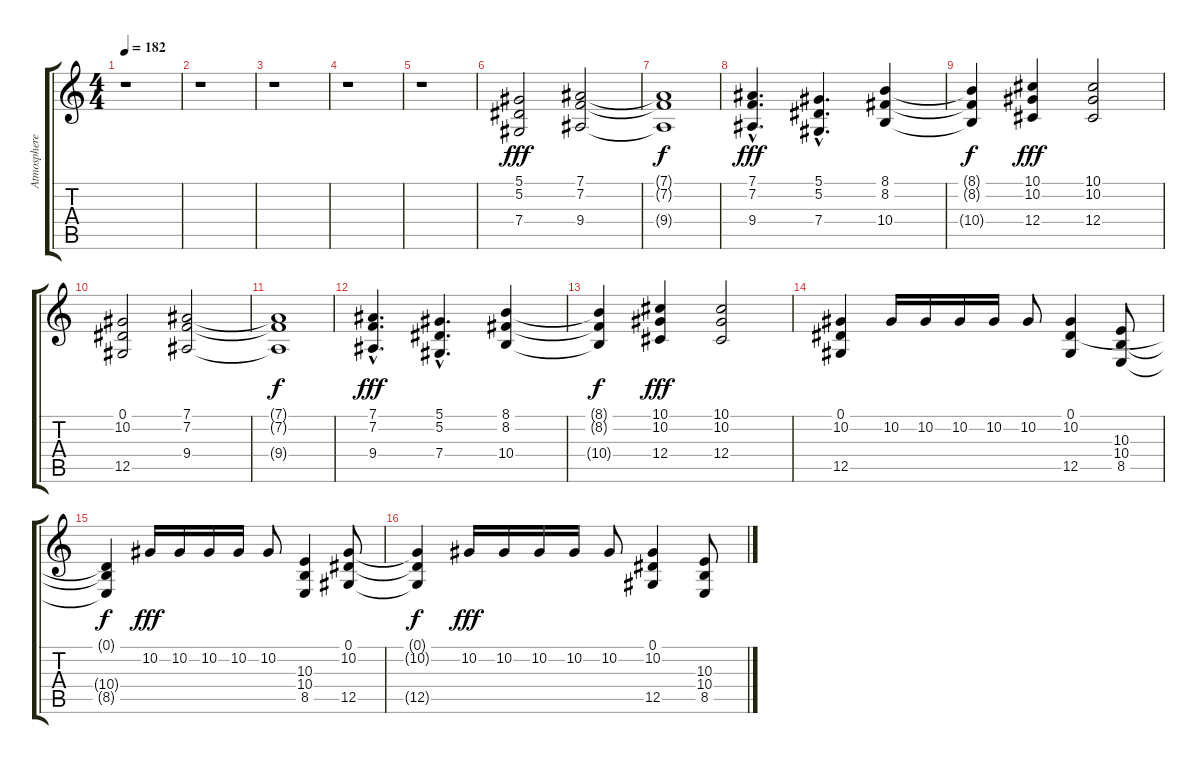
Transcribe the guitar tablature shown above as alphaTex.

\track ("Atmosphere" "Atmosphere") {instrument voiceoohs}
\staff {score tabs}
\tuning (Eb4 Bb3 Gb3 Db3 Ab2 Eb2) {hide}
\ts (4 4)
\tempo 182
\clef g2
\ks c
r.1{dy fff} |
r.1 |
r.1 |
r.1 |
r.1 |
(5.1 5.2 7.4).2 (7.1 7.2 9.4).2 |
(7.1{t} 7.2{t} 9.4{t}).1{dy f} |
(7.1{hac} 7.2{hac} 9.4{hac}).4{d dy fff} (5.1{hac} 5.2{hac} 7.4{hac}).4{d} (8.1 8.2 10.4).4 |
(8.1{t} 8.2{t} 10.4{t}).4{dy f} (10.1 10.2 12.4).4{dy fff} (10.1 10.2 12.4).2 |
(0.1 10.2 12.5).2 (7.1 7.2 9.4).2 |
(7.1{t} 7.2{t} 9.4{t}).1{dy f} |
(7.1{hac} 7.2{hac} 9.4{hac}).4{d dy fff} (5.1{hac} 5.2{hac} 7.4{hac}).4{d} (8.1 8.2 10.4).4 |
(8.1{t} 8.2{t} 10.4{t}).4{dy f} (10.1 10.2 12.4).4{dy fff} (10.1 10.2 12.4).2 |
(0.1 10.2 12.5).4 10.2.16 10.2.16 10.2.16 10.2.16 10.2.8 (0.1 10.2 12.5).4 (10.3 10.4 8.5).8 |
(0.1{t} 10.4{t} 8.5{t}).4{dy f} 10.2.16{dy fff} 10.2.16 10.2.16 10.2.16 10.2.8 (10.3 10.4 8.5).4 (0.1 10.2 12.5).8 |
(0.1{t} 10.2{t} 12.5{t}).4{dy f} 10.2.16{dy fff} 10.2.16 10.2.16 10.2.16 10.2.8 (0.1 10.2 12.5).4 (10.3 10.4 8.5).8
